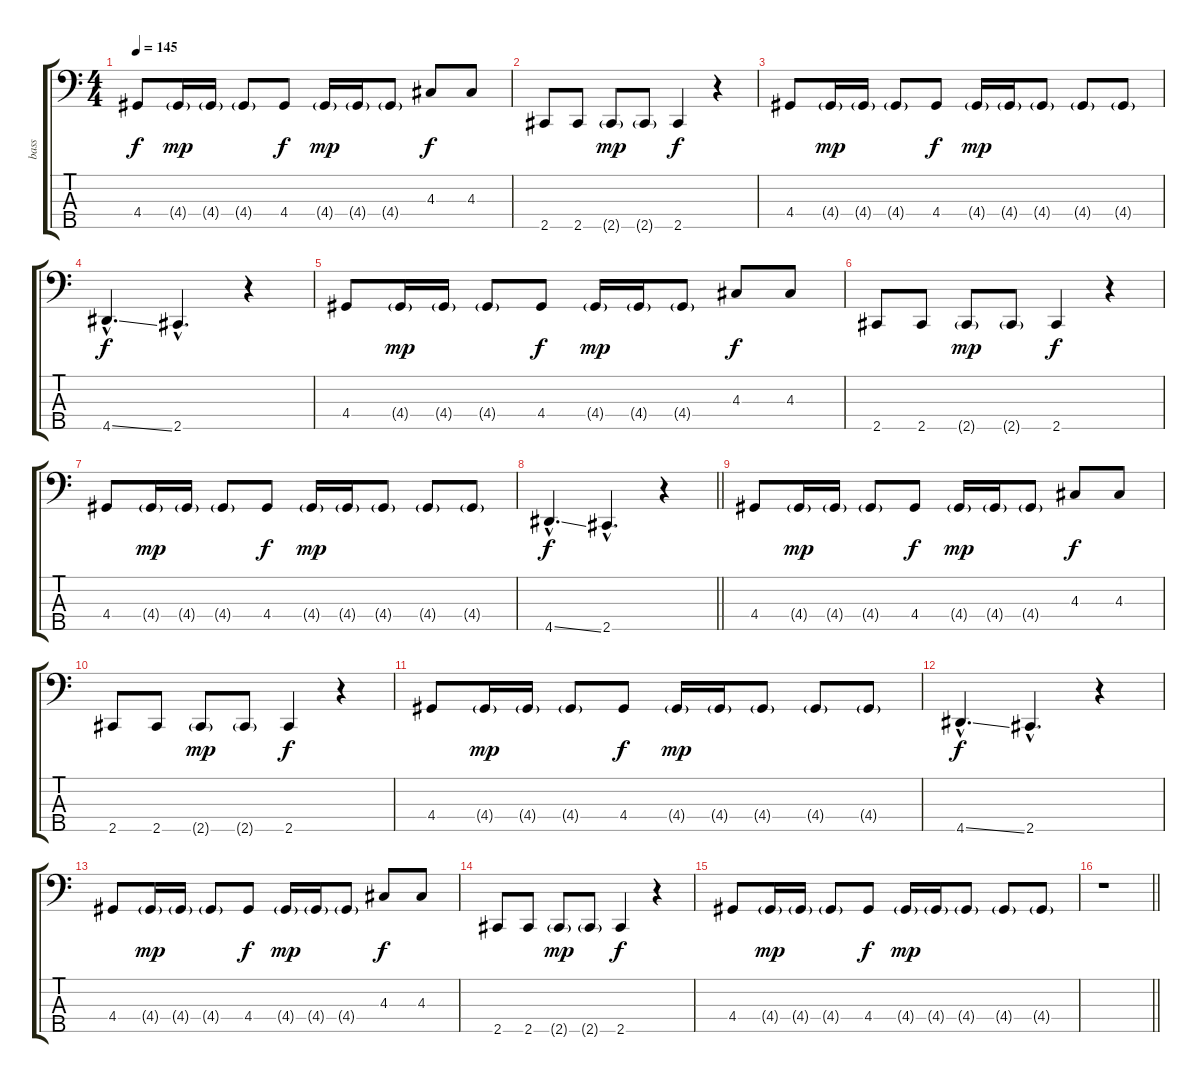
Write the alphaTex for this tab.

\track ("bass" "bass") {instrument electricbassfinger}
\staff {score tabs}
\tuning (G2 D2 A1 E1 B0) {hide}
\ts (4 4)
\tempo 145
\clef f4
\ks c
4.4.8{dy f} 4.4{g}.16{dy mp} 4.4{g}.16 4.4{g}.8 4.4.8{dy f} 4.4{g}.16{dy mp} 4.4{g}.16 4.4{g}.8 4.3.8{dy f} 4.3.8 |
2.5.8 2.5.8 2.5{g}.8{dy mp} 2.5{g}.8 2.5.4{dy f} r.4 |
4.4.8 4.4{g}.16{dy mp} 4.4{g}.16 4.4{g}.8 4.4.8{dy f} 4.4{g}.16{dy mp} 4.4{g}.16 4.4{g}.8 4.4{g}.8 4.4{g}.8 |
4.5{ss hac}.4{d dy f} 2.5{hac}.4{d} r.4 |
4.4.8 4.4{g}.16{dy mp} 4.4{g}.16 4.4{g}.8 4.4.8{dy f} 4.4{g}.16{dy mp} 4.4{g}.16 4.4{g}.8 4.3.8{dy f} 4.3.8 |
2.5.8 2.5.8 2.5{g}.8{dy mp} 2.5{g}.8 2.5.4{dy f} r.4 |
4.4.8 4.4{g}.16{dy mp} 4.4{g}.16 4.4{g}.8 4.4.8{dy f} 4.4{g}.16{dy mp} 4.4{g}.16 4.4{g}.8 4.4{g}.8 4.4{g}.8 |
\barLineRight lightlight
4.5{ss hac}.4{d dy f} 2.5{hac}.4{d} r.4 |
4.4.8 4.4{g}.16{dy mp} 4.4{g}.16 4.4{g}.8 4.4.8{dy f} 4.4{g}.16{dy mp} 4.4{g}.16 4.4{g}.8 4.3.8{dy f} 4.3.8 |
2.5.8 2.5.8 2.5{g}.8{dy mp} 2.5{g}.8 2.5.4{dy f} r.4 |
4.4.8 4.4{g}.16{dy mp} 4.4{g}.16 4.4{g}.8 4.4.8{dy f} 4.4{g}.16{dy mp} 4.4{g}.16 4.4{g}.8 4.4{g}.8 4.4{g}.8 |
4.5{ss hac}.4{d dy f} 2.5{hac}.4{d} r.4 |
4.4.8 4.4{g}.16{dy mp} 4.4{g}.16 4.4{g}.8 4.4.8{dy f} 4.4{g}.16{dy mp} 4.4{g}.16 4.4{g}.8 4.3.8{dy f} 4.3.8 |
2.5.8 2.5.8 2.5{g}.8{dy mp} 2.5{g}.8 2.5.4{dy f} r.4 |
4.4.8 4.4{g}.16{dy mp} 4.4{g}.16 4.4{g}.8 4.4.8{dy f} 4.4{g}.16{dy mp} 4.4{g}.16 4.4{g}.8 4.4{g}.8 4.4{g}.8 |
\barLineRight lightlight
r.1
